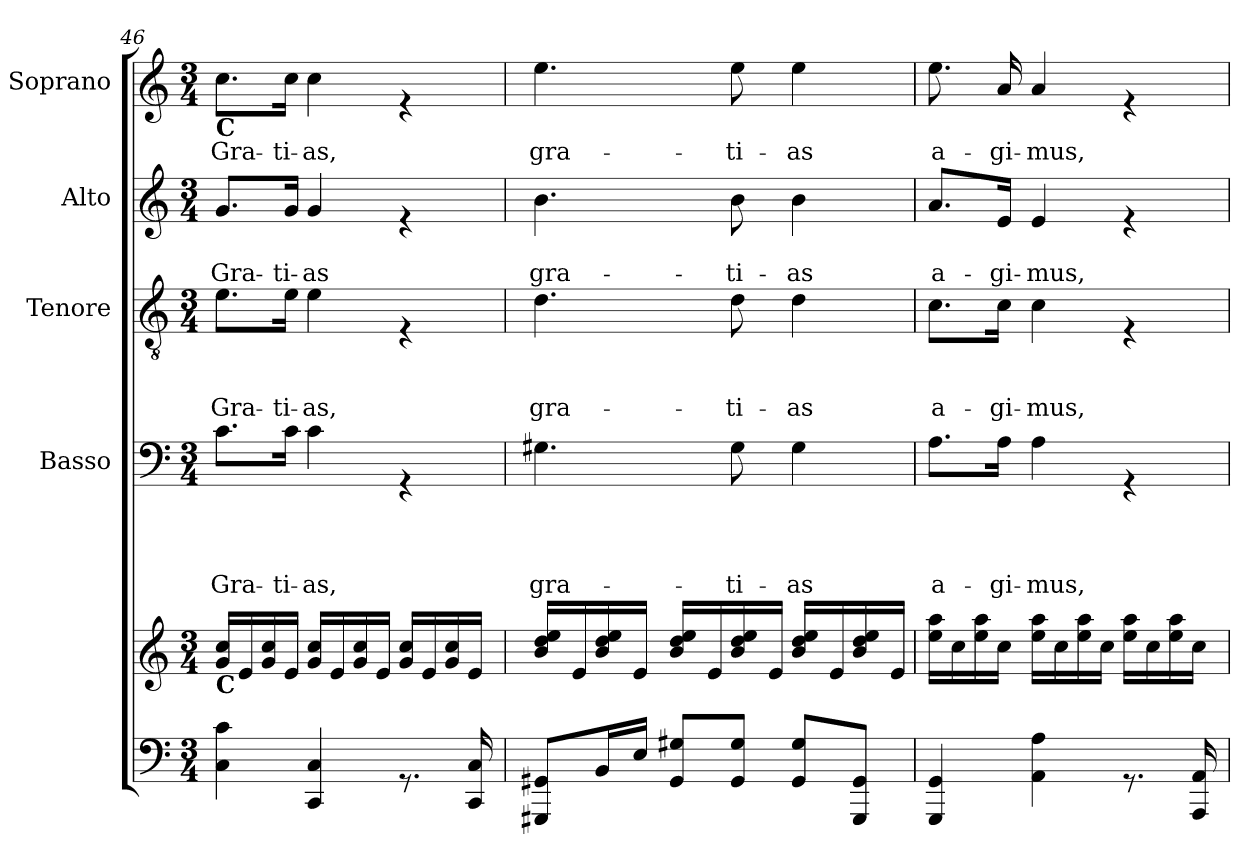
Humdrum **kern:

**kern	**kern	**kern	**text	**text	**text	**text	**kern	**text	**text	**text	**kern	**text	**text	**kern	**text
*part6	*part5	*part4	*part4	*part4	*part4	*part4	*part3	*part3	*part3	*part3	*part2	*part2	*part2	*part1	*part1
*staff6	*staff5	*staff4	*staff4	*staff4	*staff4	*staff4	*staff3	*staff3	*staff3	*staff3	*staff2	*staff2	*staff2	*staff1	*staff1
*	*	*I"Basso	*	*	*	*	*I"Tenore	*	*	*	*I"Alto	*	*	*I"Soprano	*
!!LO:LB:g=z
*clefF4	*clefG2	*clefF4	*	*	*	*	*clefGv2	*	*	*	*clefG2	*	*	*clefG2	*
*k[]	*k[]	*k[]	*	*	*	*	*k[]	*	*	*	*k[]	*	*	*k[]	*
*C:	*C:	*C:	*	*	*	*	*C:	*	*	*	*C:	*	*	*C:	*
*M3/4	*M3/4	*M3/4	*	*	*	*	*M3/4	*	*	*	*M3/4	*	*	*M3/4	*
=46	=46	=46	=46	=46	=46	=46	=46	=46	=46	=46	=46	=46	=46	=46	=46
!	!	!	!	!	!	!	!	!	!	!	!	!	!	!LO:TX:b:B:t=C	!
!	!LO:TX:b:B:t=C	!	!	!	!	!	!	!	!	!	!	!	!	!	!
!	!	!	!	!	!	!LO:LY:b	!	!	!	!LO:LY:b	!	!	!LO:LY:b	!	!LO:LY:b
4C\ 4c\	16g/ 16cc/LL	8.c\L	.	.	.	Gra-	8.e\L	.	.	Gra-	8.g/L	.	Gra-	8.cc\L	Gra-
.	16e/	.	.	.	.	.	.	.	.	.	.	.	.	.	.
.	16g/ 16cc/	.	.	.	.	.	.	.	.	.	.	.	.	.	.
!	!	!	!	!	!	!LO:LY:b	!	!	!	!LO:LY:b	!	!	!LO:LY:b	!	!LO:LY:b
.	16e/JJ	16c\Jk	.	.	.	-ti-	16e\Jk	.	.	-ti-	16g/Jk	.	-ti-	16cc\Jk	-ti-
!	!	!	!	!	!	!LO:LY:b	!	!	!	!LO:LY:b	!	!	!LO:LY:b	!	!LO:LY:b
4CC/ 4C/	16g/ 16cc/LL	4c\	.	.	.	-as,	4e\	.	.	-as,	4g/	.	-as	4cc\	-as,
.	16e/	.	.	.	.	.	.	.	.	.	.	.	.	.	.
.	16g/ 16cc/	.	.	.	.	.	.	.	.	.	.	.	.	.	.
.	16e/JJ	.	.	.	.	.	.	.	.	.	.	.	.	.	.
8.rGG	16g/ 16cc/LL	4rGG	.	.	.	.	4rE	.	.	.	4re	.	.	4re	.
.	16e/	.	.	.	.	.	.	.	.	.	.	.	.	.	.
.	16g/ 16cc/	.	.	.	.	.	.	.	.	.	.	.	.	.	.
16CC/ 16C/	16e/JJ	.	.	.	.	.	.	.	.	.	.	.	.	.	.
=47	=47	=47	=47	=47	=47	=47	=47	=47	=47	=47	=47	=47	=47	=47	=47
!	!	!	!	!	!	!LO:LY:b	!	!	!	!LO:LY:b	!	!	!LO:LY:b	!	!LO:LY:b
8GGG#X/ 8GG#X/L	16b/ 16dd/ 16ee/LL	4.G#X\	.	.	.	gra-	4.d\	.	.	gra-	4.b\	.	gra-	4.ee\	gra-
.	16e/	.	.	.	.	.	.	.	.	.	.	.	.	.	.
16BB/L	16b/ 16dd/ 16ee/	.	.	.	.	.	.	.	.	.	.	.	.	.	.
16E/JJ	16e/JJ	.	.	.	.	.	.	.	.	.	.	.	.	.	.
8GG#/ 8G#X/L	16b/ 16dd/ 16ee/LL	.	.	.	.	.	.	.	.	.	.	.	.	.	.
.	16e/	.	.	.	.	.	.	.	.	.	.	.	.	.	.
!	!	!	!	!	!	!LO:LY:b	!	!	!	!LO:LY:b	!	!	!LO:LY:b	!	!LO:LY:b
8GG#/ 8G#/J	16b/ 16dd/ 16ee/	8G#\	.	.	.	-ti-	8d\	.	.	-ti-	8b\	.	-ti-	8ee\	-ti-
.	16e/JJ	.	.	.	.	.	.	.	.	.	.	.	.	.	.
!	!	!	!	!	!	!LO:LY:b	!	!	!	!LO:LY:b	!	!	!LO:LY:b	!	!LO:LY:b
8GG#/ 8G#/L	16b/ 16dd/ 16ee/LL	4G#\	.	.	.	-as	4d\	.	.	-as	4b\	.	-as	4ee\	-as
.	16e/	.	.	.	.	.	.	.	.	.	.	.	.	.	.
8GGG#/ 8GG#/J	16b/ 16dd/ 16ee/	.	.	.	.	.	.	.	.	.	.	.	.	.	.
.	16e/JJ	.	.	.	.	.	.	.	.	.	.	.	.	.	.
=48	=48	=48	=48	=48	=48	=48	=48	=48	=48	=48	=48	=48	=48	=48	=48
!	!	!	!	!	!	!LO:LY:b	!	!	!	!LO:LY:b	!	!	!LO:LY:b	!	!LO:LY:b
4GGG/ 4GG/	16ee\ 16aa\LL	8.A\L	.	.	.	a-	8.c\L	.	.	a-	8.a/L	.	a-	8.ee\	a-
.	16cc\	.	.	.	.	.	.	.	.	.	.	.	.	.	.
.	16ee\ 16aa\	.	.	.	.	.	.	.	.	.	.	.	.	.	.
!	!	!	!	!	!	!LO:LY:b	!	!	!	!LO:LY:b	!	!	!LO:LY:b	!	!LO:LY:b
.	16cc\JJ	16A\Jk	.	.	.	-gi-	16c\Jk	.	.	-gi-	16e/Jk	.	-gi-	16a/	-gi-
!	!	!	!	!	!	!LO:LY:b	!	!	!	!LO:LY:b	!	!	!LO:LY:b	!	!LO:LY:b
4AA\ 4A\	16ee\ 16aa\LL	4A\	.	.	.	-mus,	4c\	.	.	-mus,	4e/	.	-mus,	4a/	-mus,
.	16cc\	.	.	.	.	.	.	.	.	.	.	.	.	.	.
.	16ee\ 16aa\	.	.	.	.	.	.	.	.	.	.	.	.	.	.
.	16cc\JJ	.	.	.	.	.	.	.	.	.	.	.	.	.	.
8.rGG	16ee\ 16aa\LL	4rGG	.	.	.	.	4rE	.	.	.	4re	.	.	4re	.
.	16cc\	.	.	.	.	.	.	.	.	.	.	.	.	.	.
.	16ee\ 16aa\	.	.	.	.	.	.	.	.	.	.	.	.	.	.
16AAA/ 16AA/	16cc\JJ	.	.	.	.	.	.	.	.	.	.	.	.	.	.
=	=	=	=	=	=	=	=	=	=	=	=	=	=	=	=
*-	*-	*-	*-	*-	*-	*-	*-	*-	*-	*-	*-	*-	*-	*-	*-
